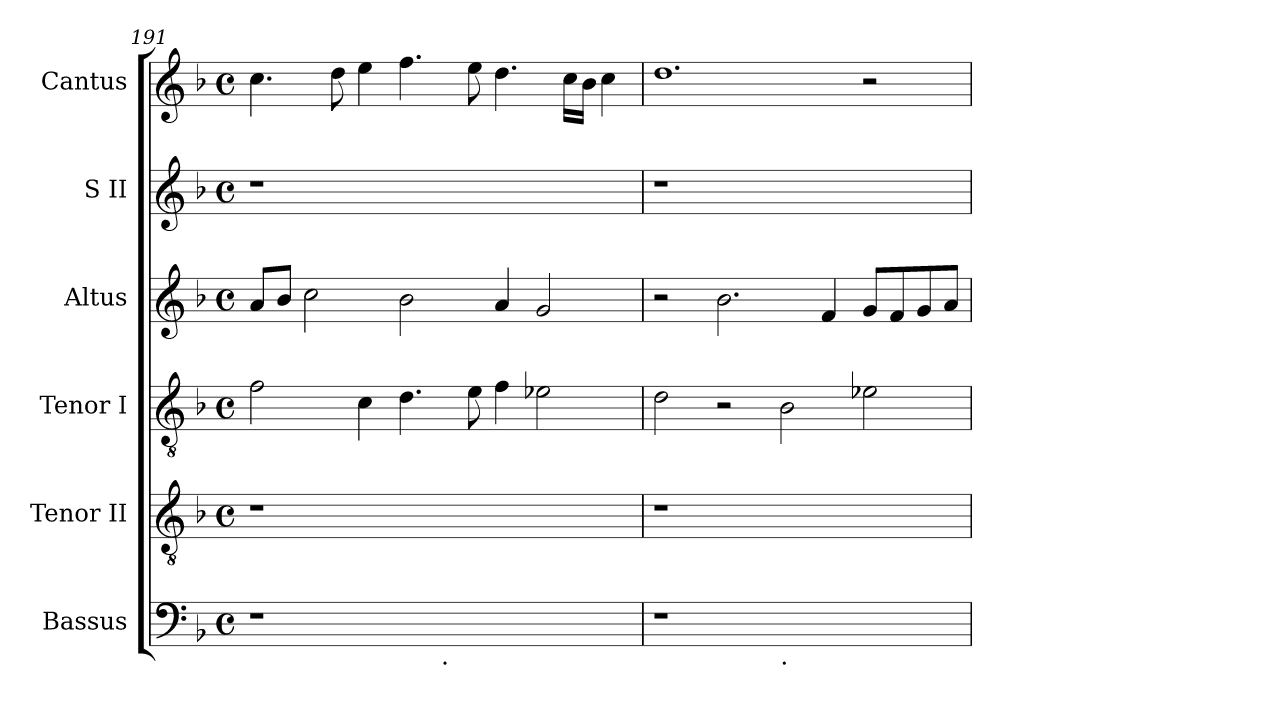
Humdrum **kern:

**kern	**kern	**kern	**kern	**kern	**kern
*part6	*part5	*part4	*part3	*part2	*part1
*staff6	*staff5	*staff4	*staff3	*staff2	*staff1
*I"Bassus	*I"Tenor II	*I"Tenor I	*I"Altus	*I"S II	*I"Cantus
*I'B	*I'T II	*I'T I	*I'A	*	*
!!LO:LB:g=z
*clefF4	*clefGv2	*clefGv2	*clefG2	*clefG2	*clefG2
*k[b-]	*k[b-]	*k[b-]	*k[b-]	*k[b-]	*k[b-]
*F:	*F:	*F:	*F:	*F:	*F:
*M4/4	*M4/4	*M4/4	*M4/4	*M4/4	*M4/4
*met(c)	*met(c)	*met(c)	*met(c)	*met(c)	*met(c)
=191	=191	=191	=191	=191	=191
1r	1r	2f\	8a/L	1r	4.cc\
.	.	.	8b-/J	.	.
.	.	.	2cc\	.	.
.	.	.	.	.	8dd\
.	.	4c\	.	.	4ee\
.	.	4.d\	2b-\	.	4.ff\
!LO:TX:b:t=.	!	!	!	!	!
1ryy	1ryy	.	.	1ryy	.
.	.	8e\	.	.	8ee\
.	.	4f\	4a/	.	4.dd\
.	.	2e-X\	2g/	.	.
.	.	.	.	.	16cc\LL
.	.	.	.	.	16b-\JJ
.	.	.	.	.	4cc\
=192	=192	=192	=192	=192	=192
1r	1r	2d\	2r	1r	1.dd
.	.	2r	2.b-\	.	.
!LO:TX:b:t=.	!	!	!	!	!
1ryy	1ryy	2B-\	.	1ryy	.
.	.	.	4f/	.	.
.	.	2e-X\	8g/L	.	2r
.	.	.	8f/	.	.
.	.	.	8g/	.	.
.	.	.	8a/J	.	.
=	=	=	=	=	=
*-	*-	*-	*-	*-	*-
